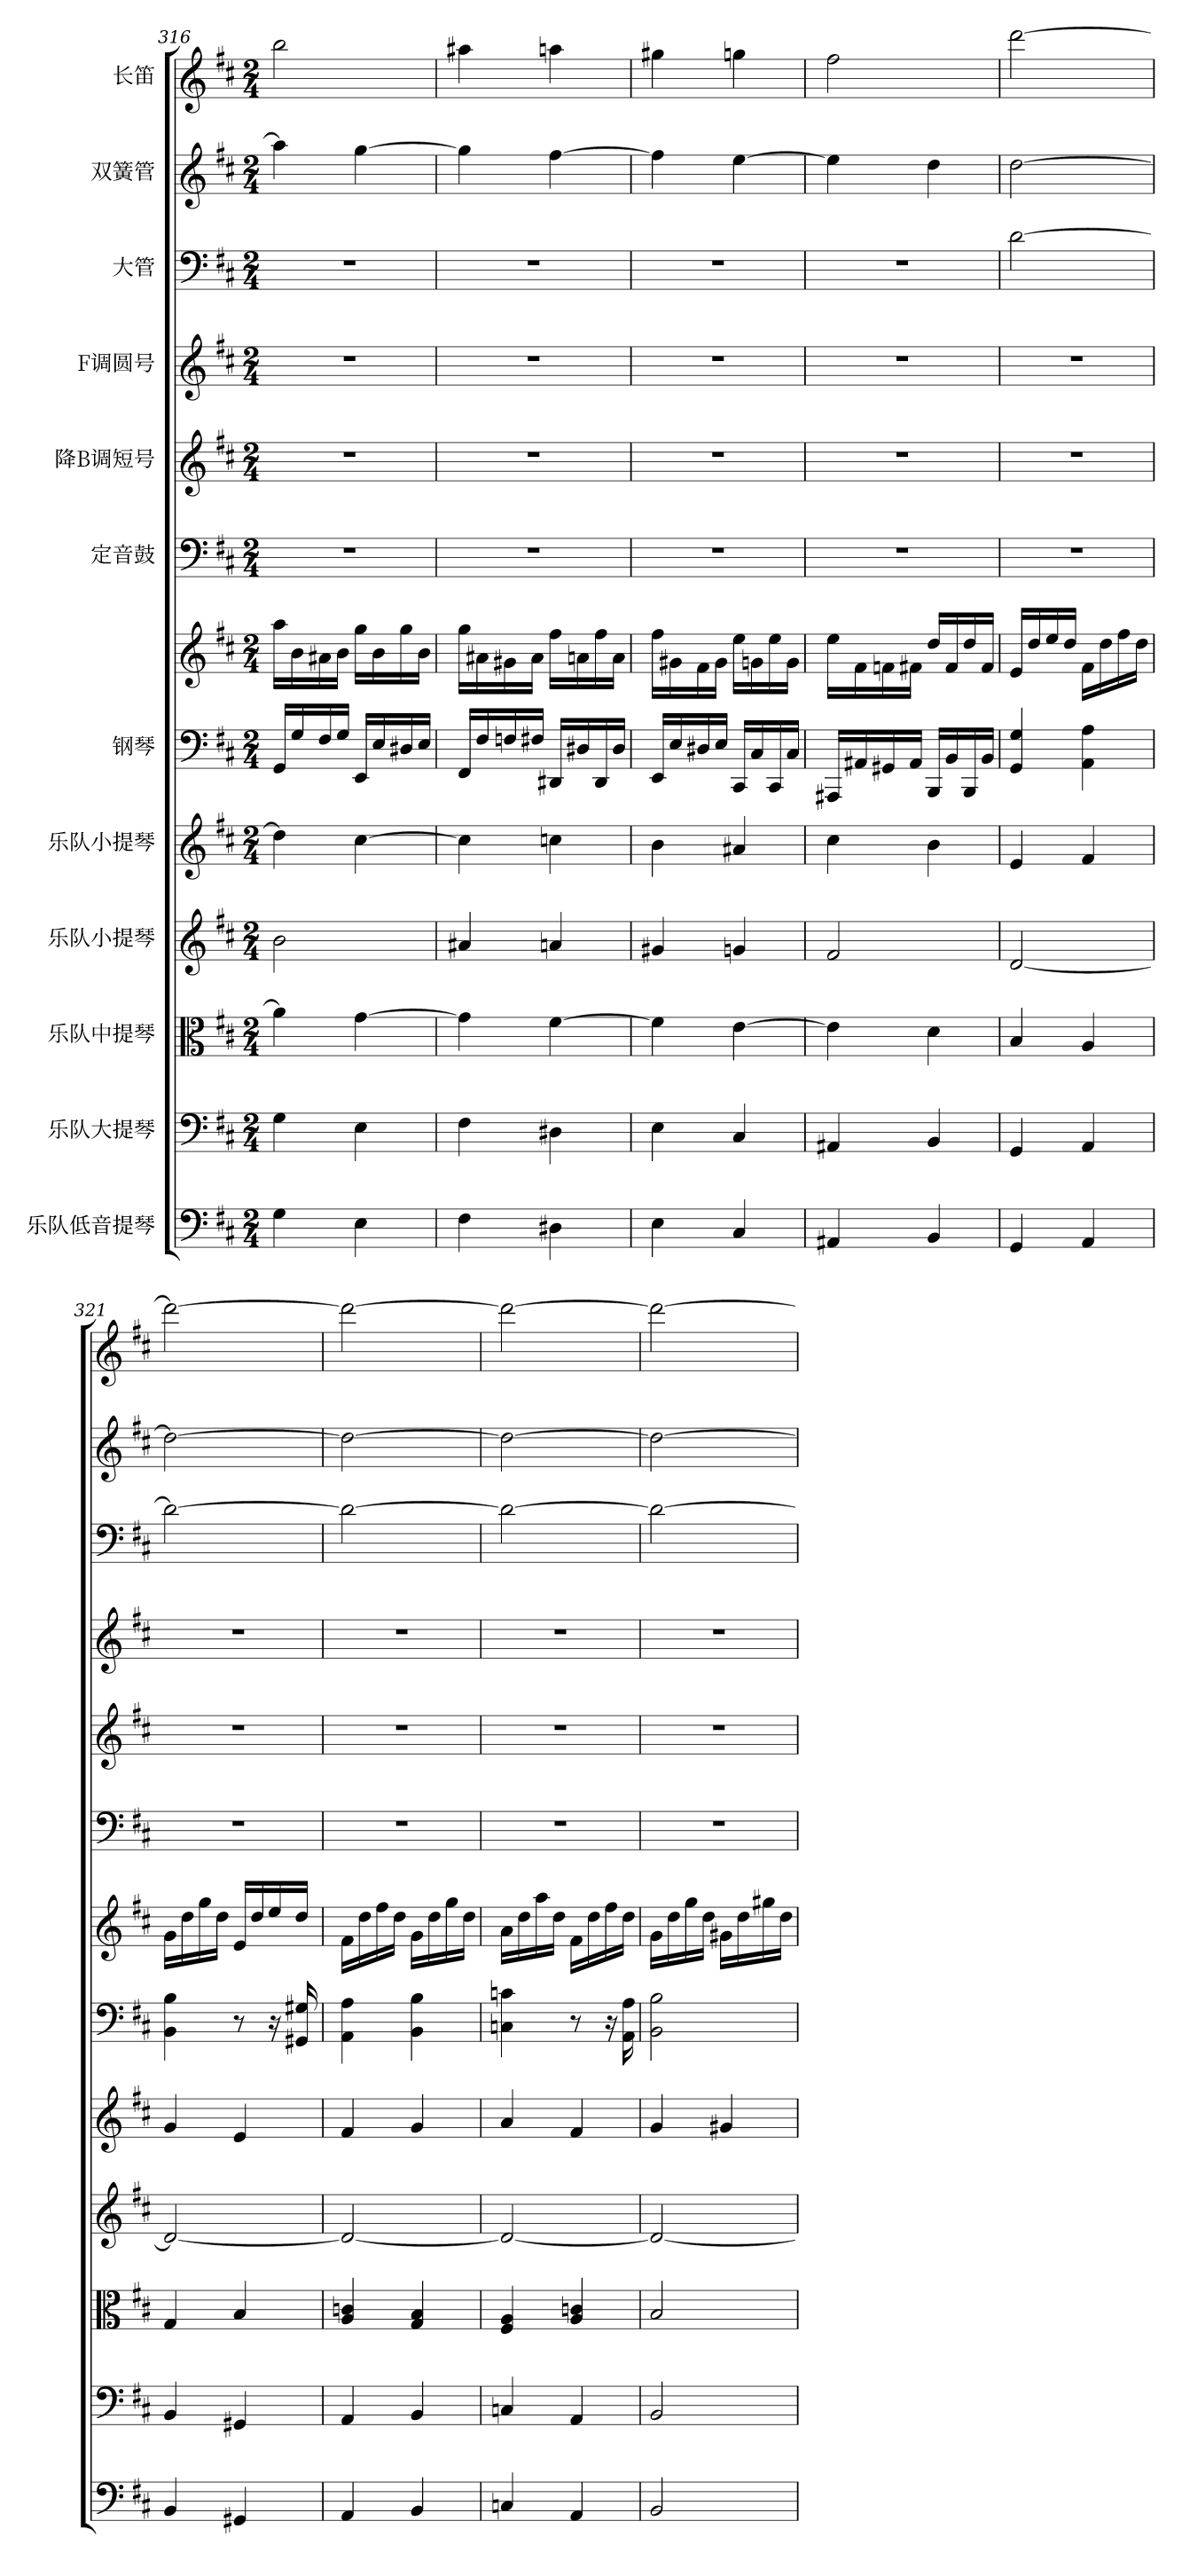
**kern	**kern	**kern	**kern	**kern	**kern	**kern	**kern	**kern	**kern	**kern	**kern	**kern
*part12	*part11	*part10	*part9	*part8	*part7	*part7	*part6	*part5	*part4	*part3	*part2	*part1
*staff13	*staff12	*staff11	*staff10	*staff9	*staff8	*staff7	*staff6	*staff5	*staff4	*staff3	*staff2	*staff1
*I"乐队低音提琴	*I"乐队大提琴	*I"乐队中提琴	*I"乐队小提琴	*I"乐队小提琴	*I"钢琴	*	*I"定音鼓	*I"降B调短号	*I"F调圆号	*I"大管	*I"双簧管	*I"长笛
*clefF4	*clefF4	*clefC3	*clefG2	*clefG2	*clefF4	*clefG2	*clefF4	*clefG2	*clefG2	*clefF4	*clefG2	*clefG2
*ITrd7c12	*	*	*	*	*	*	*	*ITrd1c2	*ITrd4c7	*	*	*
*k[f#c#]	*k[f#c#]	*k[f#c#]	*k[f#c#]	*k[f#c#]	*k[f#c#]	*k[f#c#]	*k[f#c#]	*k[]	*k[f#]	*k[f#c#]	*k[f#c#]	*k[f#c#]
*M2/4	*M2/4	*M2/4	*M2/4	*M2/4	*M2/4	*M2/4	*M2/4	*M2/4	*M2/4	*M2/4	*M2/4	*M2/4
=316	=316	=316	=316	=316	=316	=316	=316	=316	=316	=316	=316	=316
4GG\	4G\	4a\]	2b\	4dd\]	16GG/LL	16aa\LL	2r	2r	2r	2r	4aa\]	2bb\
.	.	.	.	.	16G/	16b\	.	.	.	.	.	.
.	.	.	.	.	16F#/	16a#X\	.	.	.	.	.	.
.	.	.	.	.	16G/JJ	16b\JJ	.	.	.	.	.	.
4EE\	4E\	[4g\	.	[4cc#\	16EE/LL	16gg\LL	.	.	.	.	[4gg\	.
.	.	.	.	.	16E/	16b\	.	.	.	.	.	.
.	.	.	.	.	16D#X/	16gg\	.	.	.	.	.	.
.	.	.	.	.	16E/JJ	16b\JJ	.	.	.	.	.	.
=317	=317	=317	=317	=317	=317	=317	=317	=317	=317	=317	=317	=317
4FF#\	4F#\	4g\]	4a#X/	4cc#\]	16FF#/LL	16gg\LL	2r	2r	2r	2r	4gg\]	4aa#X\
.	.	.	.	.	16F#/	16a#X\	.	.	.	.	.	.
.	.	.	.	.	16Fn/	16g#X\	.	.	.	.	.	.
.	.	.	.	.	16F#X/JJ	16a#\JJ	.	.	.	.	.	.
4DD#X\	4D#X\	[4f#\	4an/	4ccn\	16DD#X/LL	16ff#\LL	.	.	.	.	[4ff#\	4aan\
.	.	.	.	.	16D#X/	16an\	.	.	.	.	.	.
.	.	.	.	.	16DD#/	16ff#\	.	.	.	.	.	.
.	.	.	.	.	16D#/JJ	16a\JJ	.	.	.	.	.	.
!!LO:PB:g=z
=318	=318	=318	=318	=318	=318	=318	=318	=318	=318	=318	=318	=318
4EE\	4E\	4f#\]	4g#X/	4b\	16EE/LL	16ff#\LL	2r	2r	2r	2r	4ff#\]	4gg#X\
.	.	.	.	.	16E/	16g#X\	.	.	.	.	.	.
.	.	.	.	.	16D#X/	16f#\	.	.	.	.	.	.
.	.	.	.	.	16E/JJ	16g#\JJ	.	.	.	.	.	.
4CC#/	4C#/	[4e\	4gn/	4a#X/	16CC#/LL	16ee\LL	.	.	.	.	[4ee\	4ggn\
.	.	.	.	.	16C#/	16gn\	.	.	.	.	.	.
.	.	.	.	.	16CC#/	16ee\	.	.	.	.	.	.
.	.	.	.	.	16C#/JJ	16g\JJ	.	.	.	.	.	.
=319	=319	=319	=319	=319	=319	=319	=319	=319	=319	=319	=319	=319
4AAA#X/	4AA#X/	4e\]	2f#/	4cc#\	16AAA#X/LL	16ee\LL	2r	2r	2r	2r	4ee\]	2ff#\
.	.	.	.	.	16AA#X/	16f#\	.	.	.	.	.	.
.	.	.	.	.	16GG#X/	16fn\	.	.	.	.	.	.
.	.	.	.	.	16AA#/JJ	16f#X\JJ	.	.	.	.	.	.
4BBB/	4BB/	4d\	.	4b\	16BBB/LL	16dd/LL	.	.	.	.	4dd\	.
.	.	.	.	.	16BB/	16f#/	.	.	.	.	.	.
.	.	.	.	.	16BBB/	16dd/	.	.	.	.	.	.
.	.	.	.	.	16BB/JJ	16f#/JJ	.	.	.	.	.	.
=320	=320	=320	=320	=320	=320	=320	=320	=320	=320	=320	=320	=320
4GGG/	4GG/	4B/	[2d/	4e/	4GG/ 4G/	16e/LL	2r	2r	2r	[2d\	[2dd\	[2ddd\
.	.	.	.	.	.	16dd/	.	.	.	.	.	.
.	.	.	.	.	.	16ee/	.	.	.	.	.	.
.	.	.	.	.	.	16dd/JJ	.	.	.	.	.	.
4AAA/	4AA/	4A/	.	4f#/	4AA\ 4A\	16f#\LL	.	.	.	.	.	.
.	.	.	.	.	.	16dd\	.	.	.	.	.	.
.	.	.	.	.	.	16ff#\	.	.	.	.	.	.
.	.	.	.	.	.	16dd\JJ	.	.	.	.	.	.
=321	=321	=321	=321	=321	=321	=321	=321	=321	=321	=321	=321	=321
4BBB/	4BB/	4G/	2d/_	4g/	4BB\ 4B\	16g\LL	2r	2r	2r	2d\_	2dd\_	2ddd\_
.	.	.	.	.	.	16dd\	.	.	.	.	.	.
.	.	.	.	.	.	16gg\	.	.	.	.	.	.
.	.	.	.	.	.	16dd\JJ	.	.	.	.	.	.
4GGG#X/	4GG#X/	4B/	.	4e/	8r	16e/LL	.	.	.	.	.	.
.	.	.	.	.	.	16dd/	.	.	.	.	.	.
.	.	.	.	.	16r	16ee/	.	.	.	.	.	.
.	.	.	.	.	16GG#X/ 16G#X/	16dd/JJ	.	.	.	.	.	.
!!LO:PB:g=z
=322	=322	=322	=322	=322	=322	=322	=322	=322	=322	=322	=322	=322
4AAA/	4AA/	4A/ 4cn/	2d/_	4f#/	4AA\ 4A\	16f#\LL	2r	2r	2r	2d\_	2dd\_	2ddd\_
.	.	.	.	.	.	16dd\	.	.	.	.	.	.
.	.	.	.	.	.	16ff#\	.	.	.	.	.	.
.	.	.	.	.	.	16dd\JJ	.	.	.	.	.	.
4BBB/	4BB/	4G/ 4B/	.	4g/	4BB\ 4B\	16g\LL	.	.	.	.	.	.
.	.	.	.	.	.	16dd\	.	.	.	.	.	.
.	.	.	.	.	.	16gg\	.	.	.	.	.	.
.	.	.	.	.	.	16dd\JJ	.	.	.	.	.	.
=323	=323	=323	=323	=323	=323	=323	=323	=323	=323	=323	=323	=323
4CCn/	4Cn/	4F#/ 4A/	2d/_	4a/	4Cn\ 4cn\	16a\LL	2r	2r	2r	2d\_	2dd\_	2ddd\_
.	.	.	.	.	.	16dd\	.	.	.	.	.	.
.	.	.	.	.	.	16aa\	.	.	.	.	.	.
.	.	.	.	.	.	16dd\JJ	.	.	.	.	.	.
4AAA/	4AA/	4A/ 4cn/	.	4f#/	8r	16f#\LL	.	.	.	.	.	.
.	.	.	.	.	.	16dd\	.	.	.	.	.	.
.	.	.	.	.	16r	16ff#\	.	.	.	.	.	.
.	.	.	.	.	16AA\ 16A\	16dd\JJ	.	.	.	.	.	.
=324	=324	=324	=324	=324	=324	=324	=324	=324	=324	=324	=324	=324
2BBB/	2BB/	2B/	2d/_	4g/	2BB\ 2B\	16g\LL	2r	2r	2r	2d\_	2dd\_	2ddd\_
.	.	.	.	.	.	16dd\	.	.	.	.	.	.
.	.	.	.	.	.	16gg\	.	.	.	.	.	.
.	.	.	.	.	.	16dd\JJ	.	.	.	.	.	.
.	.	.	.	4g#X/	.	16g#X\LL	.	.	.	.	.	.
.	.	.	.	.	.	16dd\	.	.	.	.	.	.
.	.	.	.	.	.	16gg#X\	.	.	.	.	.	.
.	.	.	.	.	.	16dd\JJ	.	.	.	.	.	.
=	=	=	=	=	=	=	=	=	=	=	=	=
*-	*-	*-	*-	*-	*-	*-	*-	*-	*-	*-	*-	*-
